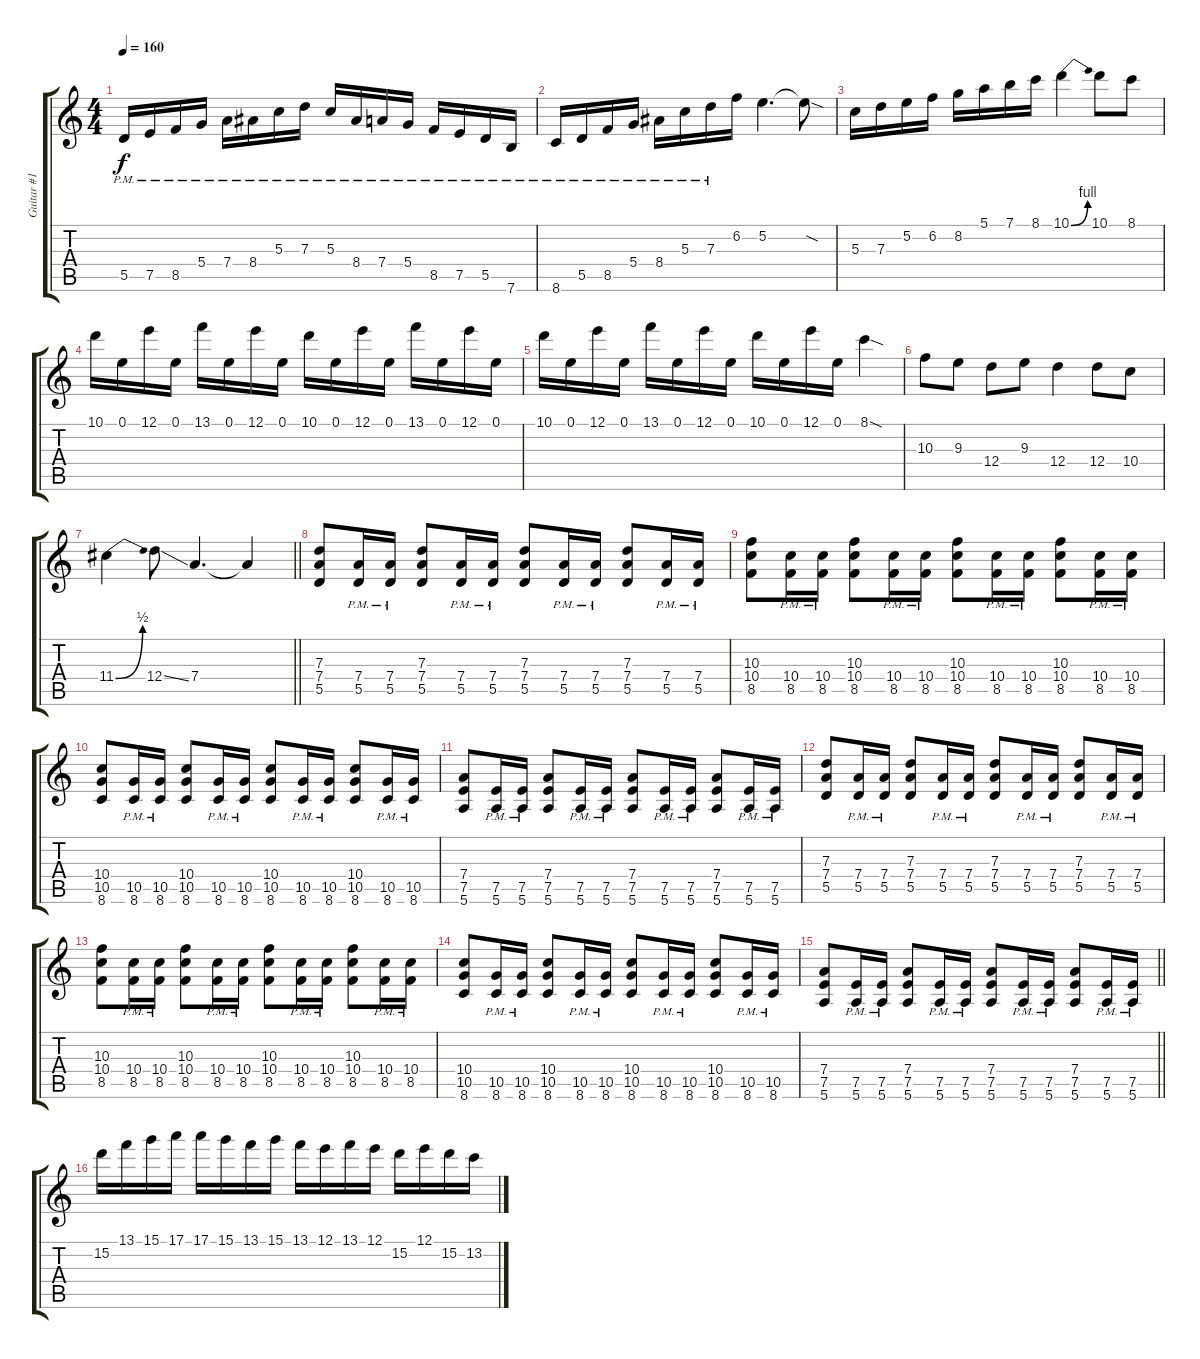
\track ("Guitar #1" "Guitar #1") {instrument distortionguitar}
\staff {score tabs}
\tuning (E4 B3 G3 D3 A2 E2) {hide}
\ts (4 4)
\tempo 160
\clef g2
\ks c
5.5{pm}.16{dy f} 7.5{pm}.16 8.5{pm}.16 5.4{pm}.16 7.4{pm}.16 8.4{pm}.16 5.3{pm}.16 7.3{pm}.16 5.3{pm}.16 8.4{pm}.16 7.4{pm}.16 5.4{pm}.16 8.5{pm}.16 7.5{pm}.16 5.5{pm}.16 7.6{pm}.16 |
8.6{pm}.16 5.5{pm}.16 8.5{pm}.16 5.4{pm}.16 8.4{pm}.16 5.3{pm}.16 7.3{pm}.16 6.2.16 5.2.4{d} 5.2{sod t}.8 |
5.3.16 7.3.16 5.2.16 6.2.16 8.2.16 5.1.16 7.1.16 8.1.16 10.1{be (bend 0 0 60 4)}.4 10.1.8 8.1.8 |
10.1.16 0.1.16 12.1.16 0.1.16 13.1.16 0.1.16 12.1.16 0.1.16 10.1.16 0.1.16 12.1.16 0.1.16 13.1.16 0.1.16 12.1.16 0.1.16 |
10.1.16 0.1.16 12.1.16 0.1.16 13.1.16 0.1.16 12.1.16 0.1.16 10.1.16 0.1.16 12.1.16 0.1.16 8.1{sod}.4 |
10.3.8 9.3.8 12.4.8 9.3.8 12.4.4 12.4.8 10.4.8 |
\barLineRight lightlight
11.4{be (bend 0 0 60 2)}.4 12.4{ss}.8 7.4.4{d} 7.4{t}.4 |
\section ("" "")
(7.3 7.4 5.5).8{volume 11} (7.4{pm} 5.5{pm}).16 (7.4{pm} 5.5{pm}).16 (7.3 7.4 5.5).8 (7.4{pm} 5.5{pm}).16 (7.4{pm} 5.5{pm}).16 (7.3 7.4 5.5).8 (7.4{pm} 5.5{pm}).16 (7.4{pm} 5.5{pm}).16 (7.3 7.4 5.5).8 (7.4{pm} 5.5{pm}).16 (7.4{pm} 5.5{pm}).16 |
(10.3 10.4 8.5).8 (10.4{pm} 8.5{pm}).16 (10.4{pm} 8.5{pm}).16 (10.3 10.4 8.5).8 (10.4{pm} 8.5{pm}).16 (10.4{pm} 8.5{pm}).16 (10.3 10.4 8.5).8 (10.4{pm} 8.5{pm}).16 (10.4{pm} 8.5{pm}).16 (10.3 10.4 8.5).8 (10.4{pm} 8.5{pm}).16 (10.4{pm} 8.5{pm}).16 |
(10.4 10.5 8.6).8 (10.5{pm} 8.6{pm}).16 (10.5{pm} 8.6{pm}).16 (10.4 10.5 8.6).8 (10.5{pm} 8.6{pm}).16 (10.5{pm} 8.6{pm}).16 (10.4 10.5 8.6).8 (10.5{pm} 8.6{pm}).16 (10.5{pm} 8.6{pm}).16 (10.4 10.5 8.6).8 (10.5{pm} 8.6{pm}).16 (10.5{pm} 8.6{pm}).16 |
(7.4 7.5 5.6).8 (7.5{pm} 5.6{pm}).16 (7.5{pm} 5.6{pm}).16 (7.4 7.5 5.6).8 (7.5{pm} 5.6{pm}).16 (7.5{pm} 5.6{pm}).16 (7.4 7.5 5.6).8 (7.5{pm} 5.6{pm}).16 (7.5{pm} 5.6{pm}).16 (7.4 7.5 5.6).8 (7.5{pm} 5.6{pm}).16 (7.5{pm} 5.6{pm}).16 |
(7.3 7.4 5.5).8 (7.4{pm} 5.5{pm}).16 (7.4{pm} 5.5{pm}).16 (7.3 7.4 5.5).8 (7.4{pm} 5.5{pm}).16 (7.4{pm} 5.5{pm}).16 (7.3 7.4 5.5).8 (7.4{pm} 5.5{pm}).16 (7.4{pm} 5.5{pm}).16 (7.3 7.4 5.5).8 (7.4{pm} 5.5{pm}).16 (7.4{pm} 5.5{pm}).16 |
(10.3 10.4 8.5).8 (10.4{pm} 8.5{pm}).16 (10.4{pm} 8.5{pm}).16 (10.3 10.4 8.5).8 (10.4{pm} 8.5{pm}).16 (10.4{pm} 8.5{pm}).16 (10.3 10.4 8.5).8 (10.4{pm} 8.5{pm}).16 (10.4{pm} 8.5{pm}).16 (10.3 10.4 8.5).8 (10.4{pm} 8.5{pm}).16 (10.4{pm} 8.5{pm}).16 |
(10.4 10.5 8.6).8 (10.5{pm} 8.6{pm}).16 (10.5{pm} 8.6{pm}).16 (10.4 10.5 8.6).8 (10.5{pm} 8.6{pm}).16 (10.5{pm} 8.6{pm}).16 (10.4 10.5 8.6).8 (10.5{pm} 8.6{pm}).16 (10.5{pm} 8.6{pm}).16 (10.4 10.5 8.6).8 (10.5{pm} 8.6{pm}).16 (10.5{pm} 8.6{pm}).16 |
\barLineRight lightlight
(7.4 7.5 5.6).8 (7.5{pm} 5.6{pm}).16 (7.5{pm} 5.6{pm}).16 (7.4 7.5 5.6).8 (7.5{pm} 5.6{pm}).16 (7.5{pm} 5.6{pm}).16 (7.4 7.5 5.6).8 (7.5{pm} 5.6{pm}).16 (7.5{pm} 5.6{pm}).16 (7.4 7.5 5.6).8 (7.5{pm} 5.6{pm}).16 (7.5{pm} 5.6{pm}).16 |
\section ("" "")
15.2.16{volume 13} 13.1.16 15.1.16 17.1.16 17.1.16 15.1.16 13.1.16 15.1.16 13.1.16 12.1.16 13.1.16 12.1.16 15.2.16 12.1.16 15.2.16 13.2.16
